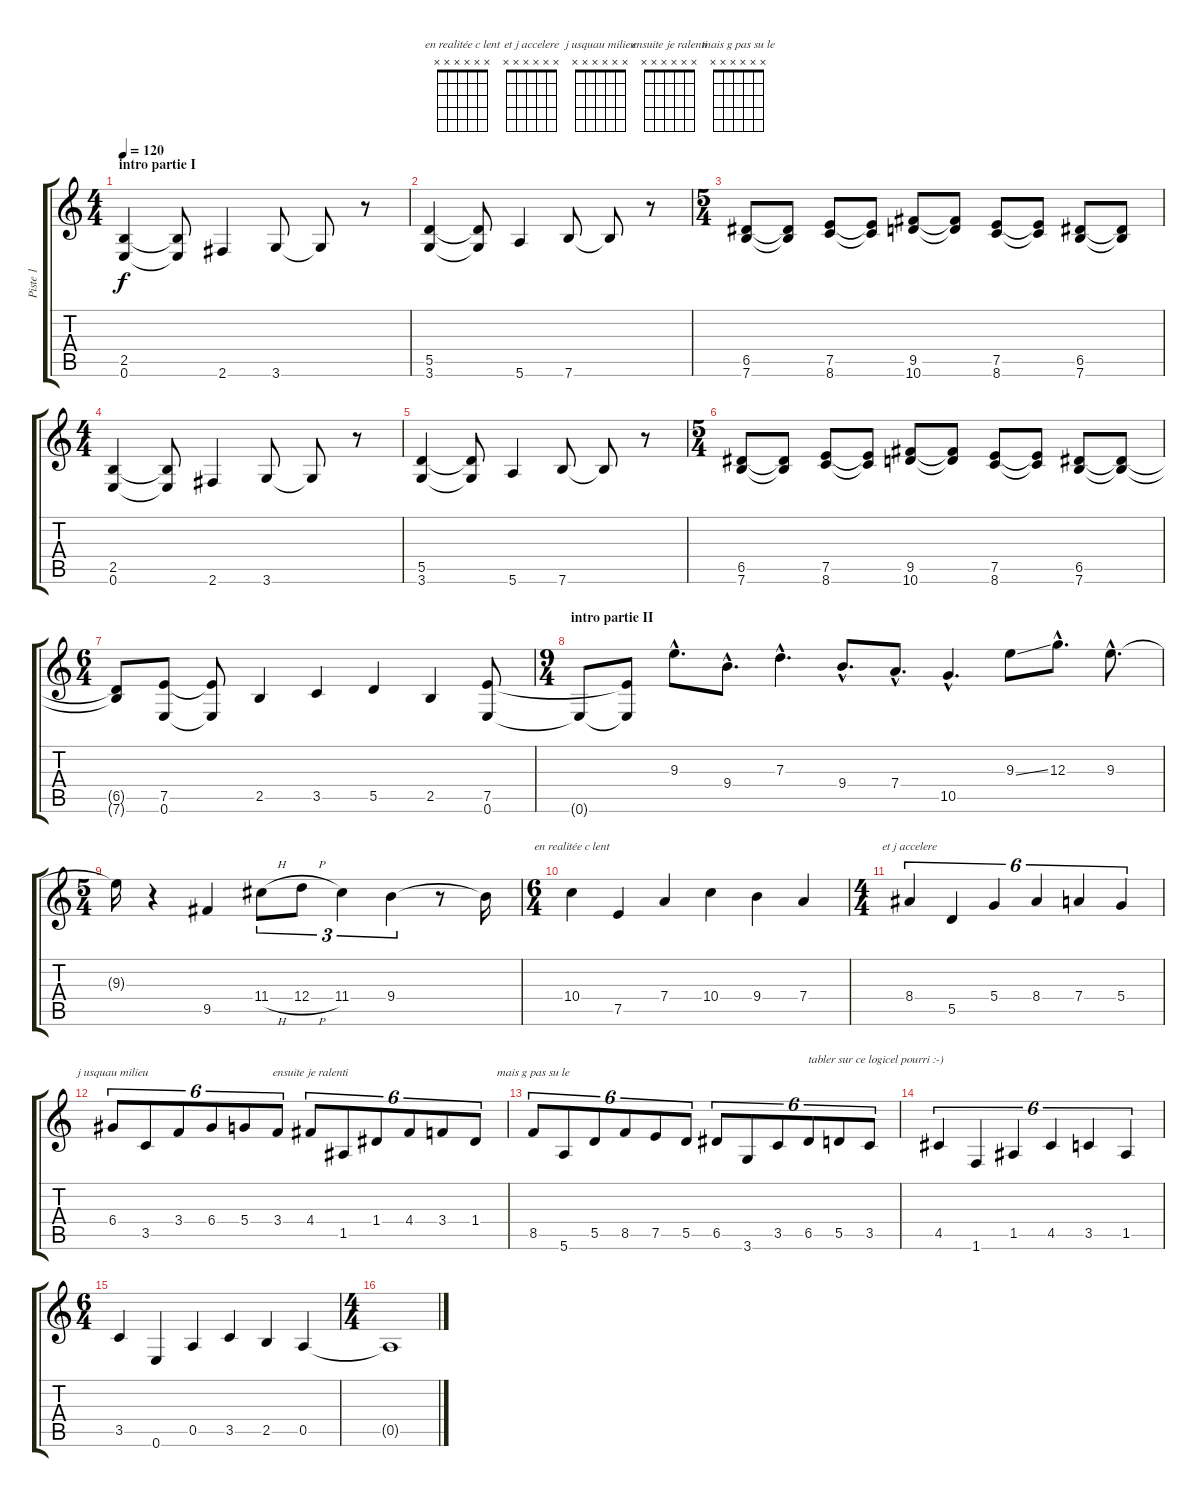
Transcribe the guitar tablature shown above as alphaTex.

\track ("Piste 1" "Piste 1") {instrument distortionguitar}
\staff {score tabs}
\tuning (E4 B3 G3 D3 A2 E2) {hide}
\chord ("en realitée c lent" x x x x x x) {firstfret 0}
\chord ("et j accelere" x x x x x x) {firstfret 0}
\chord ("j usquau milieu" x x x x x x) {firstfret 0}
\chord ("ensuite je ralenti" x x x x x x) {firstfret 0}
\chord ("mais g pas su le " x x x x x x) {firstfret 0}
\ts (4 4)
\section ("" "intro partie I")
\tempo 120
\clef g2
\ks c
(2.5 0.6).4{dy f instrument distortionguitar} (2.5{t} 0.6{t}).8 2.6.4 3.6.8 3.6{t}.8 r.8 |
(5.5 3.6).4 (5.5{t} 3.6{t}).8 5.6.4 7.6.8 7.6{t}.8 r.8 |
\ts (5 4)
(6.5 7.6).8 (6.5{t} 7.6{t}).8 (7.5 8.6).8 (7.5{t} 8.6{t}).8 (9.5 10.6).8 (9.5{t} 10.6{t}).8 (7.5 8.6).8 (7.5{t} 8.6{t}).8 (6.5 7.6).8 (6.5{t} 7.6{t}).8 |
\ts (4 4)
(2.5 0.6).4 (2.5{t} 0.6{t}).8 2.6.4 3.6.8 3.6{t}.8 r.8 |
(5.5 3.6).4 (5.5{t} 3.6{t}).8 5.6.4 7.6.8 7.6{t}.8 r.8 |
\ts (5 4)
(6.5 7.6).8 (6.5{t} 7.6{t}).8 (7.5 8.6).8 (7.5{t} 8.6{t}).8 (9.5 10.6).8 (9.5{t} 10.6{t}).8 (7.5 8.6).8 (7.5{t} 8.6{t}).8 (6.5 7.6).8 (6.5{t} 7.6{t}).8 |
\ts (6 4)
(6.5{t} 7.6{t}).8 (7.5 0.6).8 (7.5{t} 0.6{t}).8 2.5.4 3.5.4 5.5.4 2.5.4 (7.5 0.6).8 |
\ts (9 4)
\section ("" "intro partie II")
0.6{t}.8 (7.5{t} 0.6{t}).8 9.3{hac}.8{d} 9.4{hac}.8{d} 7.3{hac}.4{d} 9.4{hac}.8{d} 7.4{hac}.8{d} 10.5{hac}.4{d} 9.3{ss}.8 12.3{hac}.8{d} 9.3{hac}.8{d} |
\ts (5 4)
9.3{t}.16 r.4 9.5.4 11.4{h}.8{tu (3 2)} 12.4{h}.8{tu (3 2)} 11.4.4{tu (3 2)} 9.4.4{tu (3 2)} r.8 9.4{t}.16 |
\ts (6 4)
10.4.4{ch "en realitée c lent"} 7.5.4 7.4.4 10.4.4 9.4.4 7.4.4 |
\ts (4 4)
8.4.4{tu (6 4) ch "et j accelere"} 5.5.4{tu (6 4)} 5.4.4{tu (6 4)} 8.4.4{tu (6 4)} 7.4.4{tu (6 4)} 5.4.4{tu (6 4)} |
6.4.8{tu (6 4) ch "j usquau milieu"} 3.5.8{tu (6 4)} 3.4.8{tu (6 4)} 6.4.8{tu (6 4)} 5.4.8{tu (6 4)} 3.4.8{tu (6 4)} 4.4.8{tu (6 4) ch "ensuite je ralenti"} 1.5.8{tu (6 4)} 1.4.8{tu (6 4)} 4.4.8{tu (6 4)} 3.4.8{tu (6 4)} 1.4.8{tu (6 4)} |
8.5.8{tu (6 4) ch "mais g pas su le "} 5.6.8{tu (6 4)} 5.5.8{tu (6 4)} 8.5.8{tu (6 4)} 7.5.8{tu (6 4)} 5.5.8{tu (6 4)} 6.5.8{tu (6 4)} 3.6.8{tu (6 4)} 3.5.8{tu (6 4)} 6.5.8{tu (6 4) txt "tabler sur ce logicel pourri :-)"} 5.5.8{tu (6 4)} 3.5.8{tu (6 4)} |
4.5.4{tu (6 4)} 1.6.4{tu (6 4)} 1.5.4{tu (6 4)} 4.5.4{tu (6 4)} 3.5.4{tu (6 4)} 1.5.4{tu (6 4)} |
\ts (6 4)
3.5.4 0.6.4 0.5.4 3.5.4 2.5.4 0.5.4 |
\ts (4 4)
0.5{t}.1
